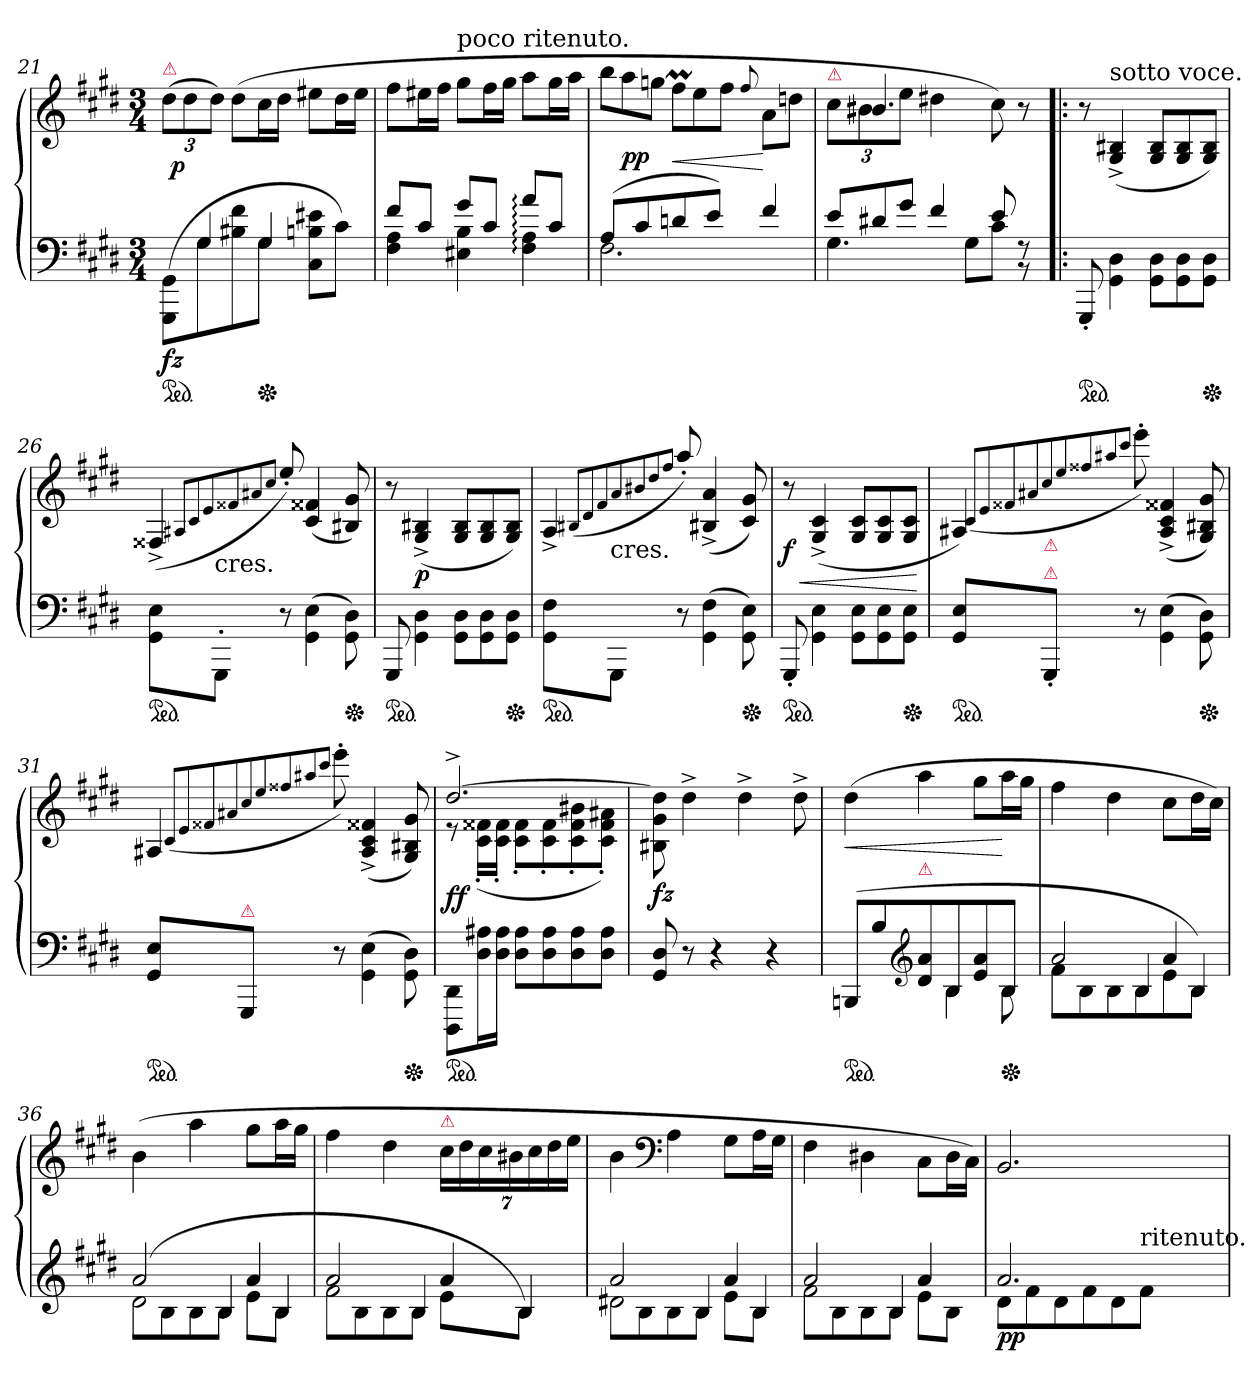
**kern	**kern	**dynam
*part1	*part1	*part1
*staff2	*staff1	*staff1/2
*clefF4	*clefG2	*
*k[f#c#g#d#]	*k[f#c#g#d#]	*
*c#:	*c#:	*
*M3/4	*M3/4	*
=21	=21	=21
*^	*	*
!	!	!LO:TX:a:color=crimson:t=⚠	!
!LO:TX:b:color=crimson:t=⚠	!	!	!
!LO:TX:a:color=crimson:t=⚠	!	!	!
!	!	!	!LO:DY:b=2
*ped	*	*	*
8ryy	(>8GGG#/ 8GG#/L	(>12dd#L	fz
!	!	!	!LO:DY:rj
.	.	12dd#	p
4G#/	8G#\	.	.
.	.	12dd#J)	.
.	8B#X\ 8f#\	(>8dd#L	.
*Xped	*	*	*
4G#/	8G#\J	16cc#L	.
.	.	16dd#JJ	.
.	8C# 8Bn 8e#XL	8ee#XL	.
8ryy	8c#J)	16dd#L	.
.	.	16ee#JJ	.
=22	=22	=22	=22
8f#L	4F# 4A	8ff#L	.
8c#J	.	16ee#XL	.
.	.	16ff#JJ	.
!	!	!LO:TX:a:t=poco ritenuto.	!
8g#L	4E#X 4B	8gg#L	.
8c#J	.	16ff#L	.
.	.	16gg#JJ	.
8a:L	4F#: 4A:	8aaL	.
8c#J	.	16gg#L	.
.	.	16aaJJ	.
=23	=23	=23	=23
*	*	*Xtuplet	*
(<8AL	2.F#	12bbL	.
.	.	12aa	pp
8c#	.	.	.
.	.	12ggnJ	.
!	!	!	!LO:HP:b
8dn	.	12ff#mL	<
.	.	12ee	.
8eJ)	.	.	.
.	.	12ff#J	.
.	.	8qqff#/	.
4f#	.	8aL	[
.	.	8ddnJ	.
=24	=24	=24	=24
*	*	*^	*
*Xtuplet	*	*	*tuplet	*
!	!	!LO:TX:a:color=crimson:t=⚠	!	!
12eL	4.G#	12ryy	12cc#L	.
12d#X	.	6.b#X	12b#X	.
12g#J	.	.	12eeJ	.
4f#	.	.	4dd#X	.
.	.	6ryy	.	.
.	8G#L	.	.	.
8e	8c#J	4ryy	8cc#)	.
8r	8r	.	8r	.
=25!|:	=25!|:	=25!|:	=25!|:	=25!|:
!LO:TX:b:color=crimson:t=⚠	!	!	!	!
*v	*v	*	*	*
*	*v	*v	*
*ped	*	*
8GGG#'	8r	.
!	!LO:TX:a:t=sotto voce.	!
4GG#\ 4D#\	(>4G#^>/ 4B#X^>/	.
8GG#\ 8D#\L	8G#/ 8B#/L	.
8GG#\ 8D#\	8G#/ 8B#/	.
*Xped	*	*
8GG#\ 8D#\J	8G#/ 8B#/J)	.
=26	=26	=26
!LO:TX:b:color=crimson:t=⚠	!	!
*	*^	*
*ped	*	*	*
8GG#\ 8E\L	(>4F##X^>/	8ryy	.
!	!	!LO:TX:c:t=cres.	!
8GGG#'>J	.	2ryy	.
.	8qqA#X/L	.	.
.	8qqc#/	.	.
.	8qqe/	.	.
.	8qqf##X/	.	.
.	8qqa#X/	.	.
.	8qqcc#/J	.	.
8r	8ee'/)	.	.
(>4GG#\ 4E\	(<4c# 4f##X	.	.
*Xped	*	*	*
8GG#\ 8D#\)	8B#X 8g#)	8ryy	.
*	*v	*v	*
=27	=27	=27
*ped	*	*
8GGG#	8r	.
4GG#\ 4D#\	(>4G#^>/ 4B#X^>/	p
8GG#\ 8D#\L	8G#/ 8B#/L	.
8GG#\ 8D#\	8G#/ 8B#/	.
*Xped	*	*
8GG#\ 8D#\J	8G#/ 8B#/J)	.
=28	=28	=28
*	*^	*
*ped	*	*	*
8GG#\ 8F#\L	4A^>/	8ryy	.
!	!	!LO:TX:c:t=cres.	!
8GGG#\J	.	2ryy	.
.	(<8qqB#X/L	.	.
.	8qqd#/	.	.
.	8qqf#/	.	.
.	8qqa/	.	.
.	8qqb#X/	.	.
.	8qqdd#/	.	.
.	8qqff#/J	.	.
8r	8aa'/)	.	.
(>4GG#\ 4F#\	(<4B#X^> 4a^>	.	.
*Xped	*	*	*
8GG#\ 8E\)	8c# 8g#)	8ryy	.
*	*v	*v	*
=29	=29	=29
*ped	*	*
8GGG#'	8r	< f
4GG#\ 4E\	(>4G#^>/ 4c#^>/	.
8GG#\ 8E\L	8G#/ 8c#/L	.
8GG#\ 8E\	8G#/ 8c#/	.
*Xped	*	*
8GG#\ 8E\J	8G#/ 8c#/J	.
.	.	[
=30	=30	=30
*	*^	*
!LO:TX:a:color=crimson:t=⚠	!	!	!
*ped	*	*	*
8GG#\ 8E\L	4A#X/)	8ryy	.
!	!	!LO:TX:b:color=crimson:t=⚠	!
!LO:TX:a:color=crimson:t=⚠	!	!	!
!	!	!	!LO:DY:b=2
8GGG#'</J	.	2ryy	fz fz fz
.	(<8qqc#/L	.	.
.	8qqe/	.	.
.	8qqf##X/	.	.
.	8qqa#X/	.	.
.	8qqcc#/	.	.
.	8qqee/	.	.
.	8qqff##X/	.	.
.	8qqaa#X	.	.
.	8qqccc#/J	.	.
8r	8eee')	.	.
(>4GG#\ 4E\	(<4A#^> 4c#^> 4f##X^>	.	.
*Xped	*	*	*
8GG#\ 8D#\)	8G# 8B#X 8g#)	8ryy	.
=31	=31	=31	=31
!LO:TX:a:color=crimson:t=⚠	!	!	!
*ped	*	*	*
8GG#\ 8E\L	4A#X/	8ryy	.
!LO:TX:a:color=crimson:t=⚠	!	!	!
!	!	!	!LO:DY:b=2
8GGG#/J	.	2ryy	fz fz fz
.	(<8qqc#/L	.	.
.	8qqe/	.	.
.	8qqf##X/	.	.
.	8qqa#X/	.	.
.	8qqcc#/	.	.
.	8qqee/	.	.
.	8qqff##X/	.	.
.	8qqaa#X/	.	.
.	8qqccc#/J	.	.
8r	8eee')	.	.
(>4GG#\ 4E\	(<4A#^> 4c#^> 4f##X^>	.	.
*Xped	*	*	*
8GG#\ 8D#\)	8G# 8B#X 8g#)	8ryy	.
=32	=32	=32	=32
!LO:TX:a:color=crimson:t=⚠	!	!	!
!LO:TX:a:color=crimson:t=⚠	!	!	!
*ped	*	*	*
8DDD#/ 8DD#/L	[2.dd#^	8re	ff
16D#\ 16A#X\L	.	(>16c#'> 16f##X'>LL	.
16D#\ 16A#\JJ	.	16c#'> 16f##'>JJ	.
8D# 8A#L	.	8c#'> 8f##'>L	.
8D# 8A#	.	8c#'> 8f##'>	.
8D# 8A#	.	8c#'> 8f##'> 8b#X'>	.
8D# 8A#J	.	8c#'> 8f##'> 8a#X'>J)	.
*	*v	*v	*
=33	=33	=33
8GG# 8D#	8B#X\ 8g#\ 8dd#]\	fz
8r	4dd#^<	.
4r	.	.
.	4dd#^<	.
4r	.	.
.	8dd#^<	.
=34	=34	=34
*^	*	*
!LO:TX:a:color=crimson:t=⚠	!	!	!
!	!	!	!LO:HP:b
*ped	*	*	*
8ryy	(>8BBBn/L	(>4dd#	<
4B/	8B\	.	.
*clefG2	*	*	*
!	!	!LO:TX:b:color=crimson:t=⚠	!
.	8d#/ 8a/	4aa	.
4B\	8B/	.	.
.	8e/ 8a/	8gg#L	.
!LO:N:vis=4	!	!	!
*Xped	*	*	*
8B\	8B/J	16aaL	[
.	.	16gg#JJ	.
=35	=35	=35	=35
!	!LO:N:vis=2	!	!
*	*^	*	*
2a	8f#	4.ryy	4ff#	.
.	8B	.	.	.
.	8B	.	4dd#	.
.	8B	4B/	.	.
4a	8e	.	8cc#L	.
!	!	!LO:N:vis=4	!	!
.	8BJ)	8B/	16dd#L	.
.	.	.	16cc#JJ)	.
=36	=36	=36	=36	=36
!	!LO:N:vis=2	!	!	!
(>2a	8d#	4.ryy	(>4b	.
.	8B	.	.	.
.	8B	.	4aa	.
.	8BJ	4B/	.	.
4a	8eL	.	8gg#L	.
!	!	!LO:N:vis=4	!	!
.	8BJ	8B/	16aaL	.
.	.	.	16gg#JJ	.
=37	=37	=37	=37	=37
!	!LO:N:vis=2	!	!	!
2a	8f#	4.ryy	4ff#	.
.	8B	.	.	.
.	8B	.	4dd#	.
.	8BJ	4B/	.	.
!	!	!	!LO:TX:a:color=crimson:t=⚠	!
4a	8eL	.	28cc#LL	.
.	.	.	28dd#	.
.	.	.	28cc#	.
.	.	.	28b#X	.
!	!	!LO:N:vis=4	!	!
.	8BJ)	8B/	.	.
.	.	.	28cc#	.
.	.	.	28dd#	.
.	.	.	28eeJJ	.
=38	=38	=38	=38	=38
!	!LO:N:vis=2	!	!	!
2a	8d#X	4.ryy	4b	.
.	8B	.	.	.
*	*	*	*clefF4	*
.	8B	.	4A	.
.	8BJ	4B/	.	.
4a	8eL	.	8G#L	.
!	!	!LO:N:vis=4	!	!
.	8BJ	8B/	16AL	.
.	.	.	16G#JJ	.
=39	=39	=39	=39	=39
!	!LO:N:vis=2	!	!	!
2a	8f#	4.ryy	4F#	.
.	8B	.	.	.
.	8B	.	4D#X	.
.	8BJ	4B/	.	.
4a	8eL	.	8C#\L	.
.	8BJ	8ryy	16D#L	.
.	.	.	16C#JJ)	.
*	*v	*v	*	*
=40	=40	=40	=40
!	!	!	!LO:DY:b=2
2.a	8d#L	2.BB	pp
.	8f#	.	.
.	8d#	.	.
.	8f#	.	.
.	8d#	.	.
!	!LO:TX:a:t=ritenuto.	!	!
.	8f#J	.	.
*v	*v	*	*
=	=	=
*-	*-	*-
